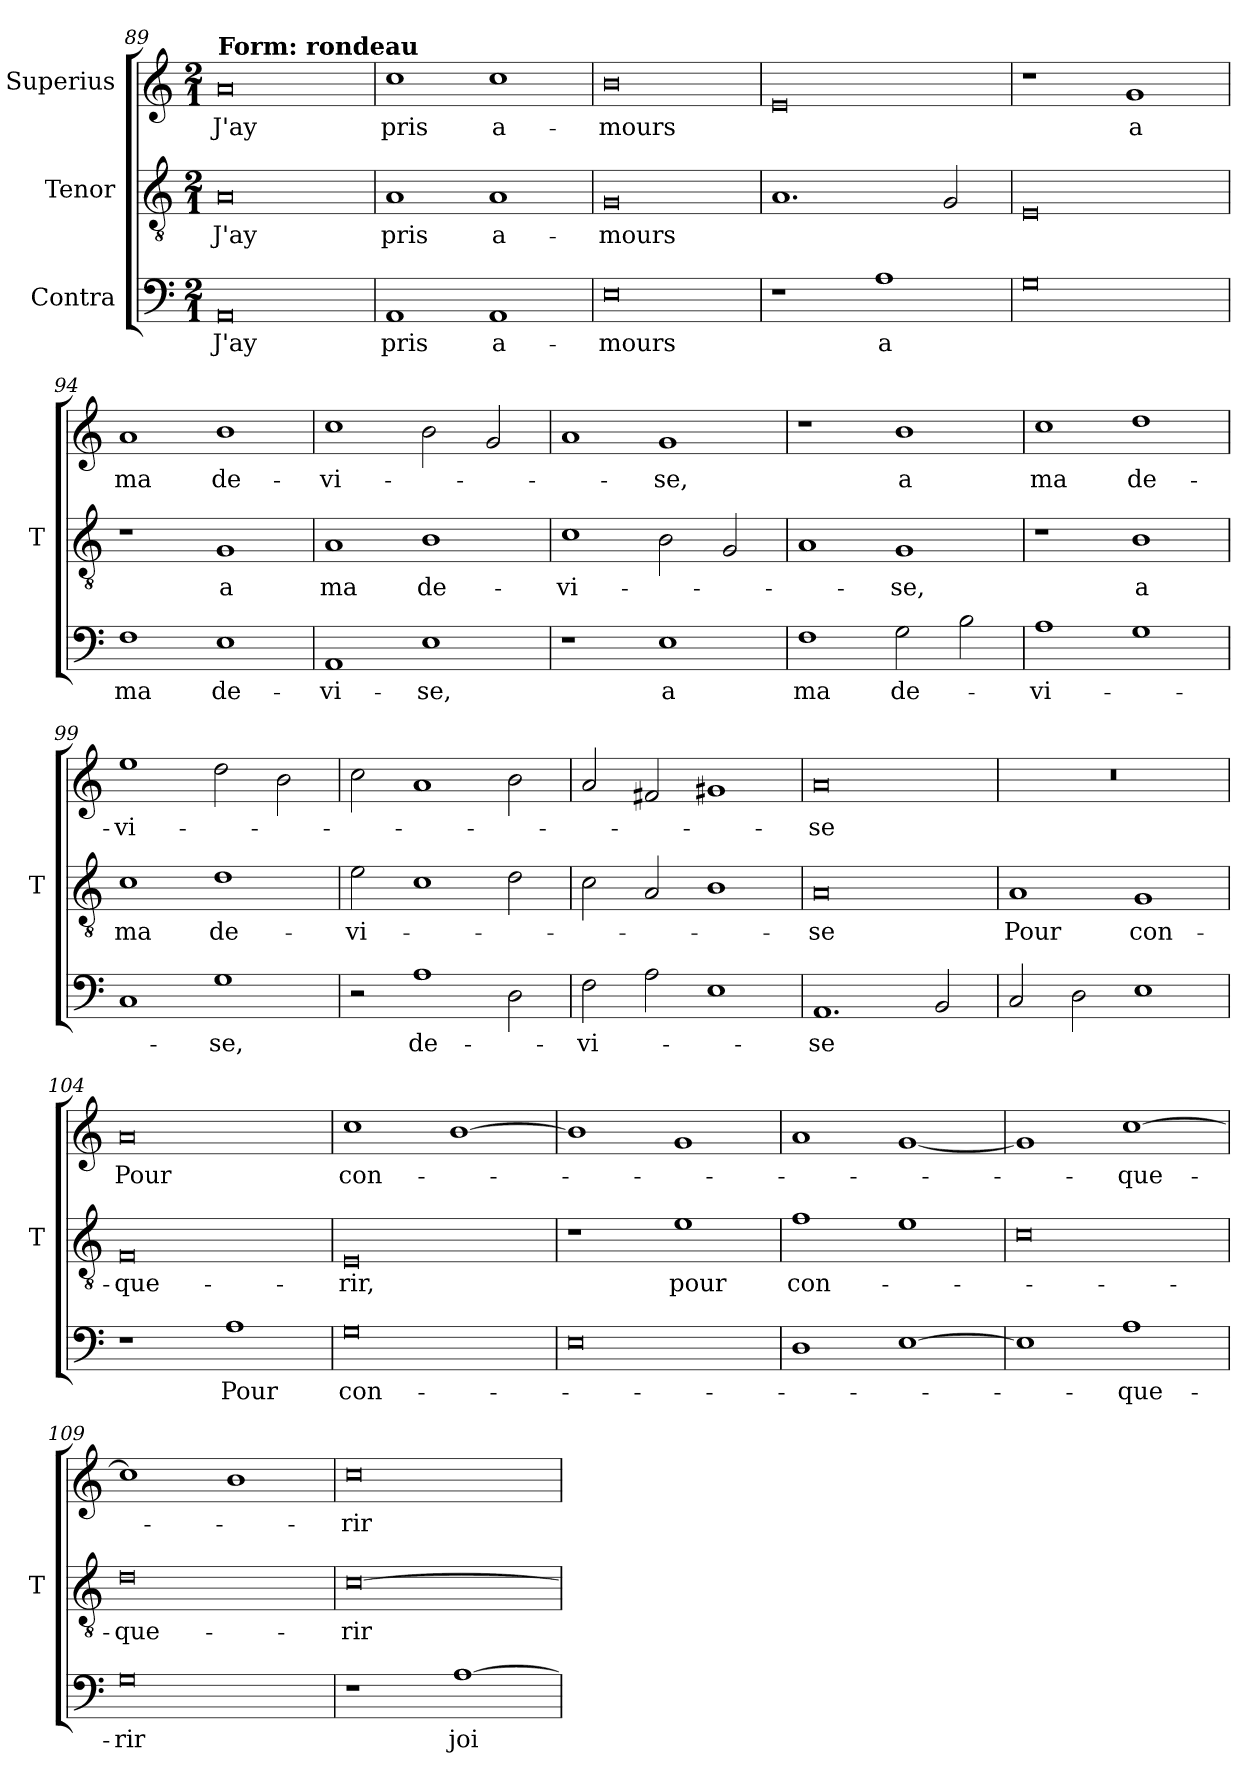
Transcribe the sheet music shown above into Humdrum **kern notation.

**kern	**text	**kern	**text	**kern	**text
*part3	*part3	*part2	*part2	*part1	*part1
*staff3	*staff3	*staff2	*staff2	*staff1	*staff1
*I"Contra	*	*I"Tenor	*	*I"Superius	*
*	*	*I'T	*	*	*
*clefF4	*	*clefGv2	*	*clefG2	*
*k[]	*	*k[]	*	*k[]	*
*a:	*	*a:	*	*a:	*
*M2/1	*	*M2/1	*	*M2/1	*
=89	=89	=89	=89	=89	=89
!	!	!	!	!LO:TX:a:B:t=Form&colon; rondeau	!
0AA	J'ay	0A	J'ay	0a	J'ay
=90	=90	=90	=90	=90	=90
1AA	pris	1A	pris	1cc	pris
1AA	a-	1A	a-	1cc	a-
=91	=91	=91	=91	=91	=91
0E	-mours	0G	-mours	0b	-mours
=92	=92	=92	=92	=92	=92
1r	.	1.A	.	0e	.
1A	a	.	.	.	.
.	.	2G	.	.	.
=93	=93	=93	=93	=93	=93
0G	.	0E	.	1r	.
.	.	.	.	1g	a
=94	=94	=94	=94	=94	=94
1F	ma	1r	.	1a	ma
1E	de-	1G	a	1b	de-
=95	=95	=95	=95	=95	=95
1AA	-vi-	1A	ma	1cc	-vi-
1E	-se,	1B	de-	2b	.
.	.	.	.	2g	.
=96	=96	=96	=96	=96	=96
1r	.	1c	-vi-	1a	.
1E	a	2B	.	1g	-se,
.	.	2G	.	.	.
=97	=97	=97	=97	=97	=97
1F	ma	1A	.	1r	.
2G	de-	1G	-se,	1b	a
2B	.	.	.	.	.
=98	=98	=98	=98	=98	=98
1A	-vi-	1r	.	1cc	ma
1G	.	1B	a	1dd	de-
=99	=99	=99	=99	=99	=99
1C	.	1c	ma	1ee	-vi-
1G	-se,	1d	de-	2dd	.
.	.	.	.	2b	.
=100	=100	=100	=100	=100	=100
2r	.	2e	-vi-	2cc	.
1A	de-	1c	.	1a	.
2D	.	2d	.	2b	.
=101	=101	=101	=101	=101	=101
2F	-vi-	2c	.	2a	.
2A	.	2A	.	2f#X	.
1E	.	1B	.	1g#X	.
=102	=102	=102	=102	=102	=102
1.AA	-se	0A	-se	0a	-se
2BB	.	.	.	.	.
=103	=103	=103	=103	=103	=103
2C	.	1A	Pour	0r	.
2D	.	.	.	.	.
1E	.	1G	con-	.	.
=104	=104	=104	=104	=104	=104
1r	.	0F	-que-	0a	Pour
1A	Pour	.	.	.	.
=105	=105	=105	=105	=105	=105
0G	con-	0E	-rir,	1cc	con-
.	.	.	.	[1b	.
=106	=106	=106	=106	=106	=106
0E	.	1r	.	1b]	.
.	.	1e	pour	1g	.
=107	=107	=107	=107	=107	=107
1D	.	1f	con-	1a	.
[1E	.	1e	.	[1g	.
=108	=108	=108	=108	=108	=108
1E]	.	0c	.	1g]	.
1A	-que-	.	.	[1cc	-que-
=109	=109	=109	=109	=109	=109
0G	-rir	0d	-que-	1cc]	.
.	.	.	.	1b	.
=110	=110	=110	=110	=110	=110
1r	.	[0c	-rir	0cc	-rir
[1A	joi-	.	.	.	.
=	=	=	=	=	=
*-	*-	*-	*-	*-	*-
